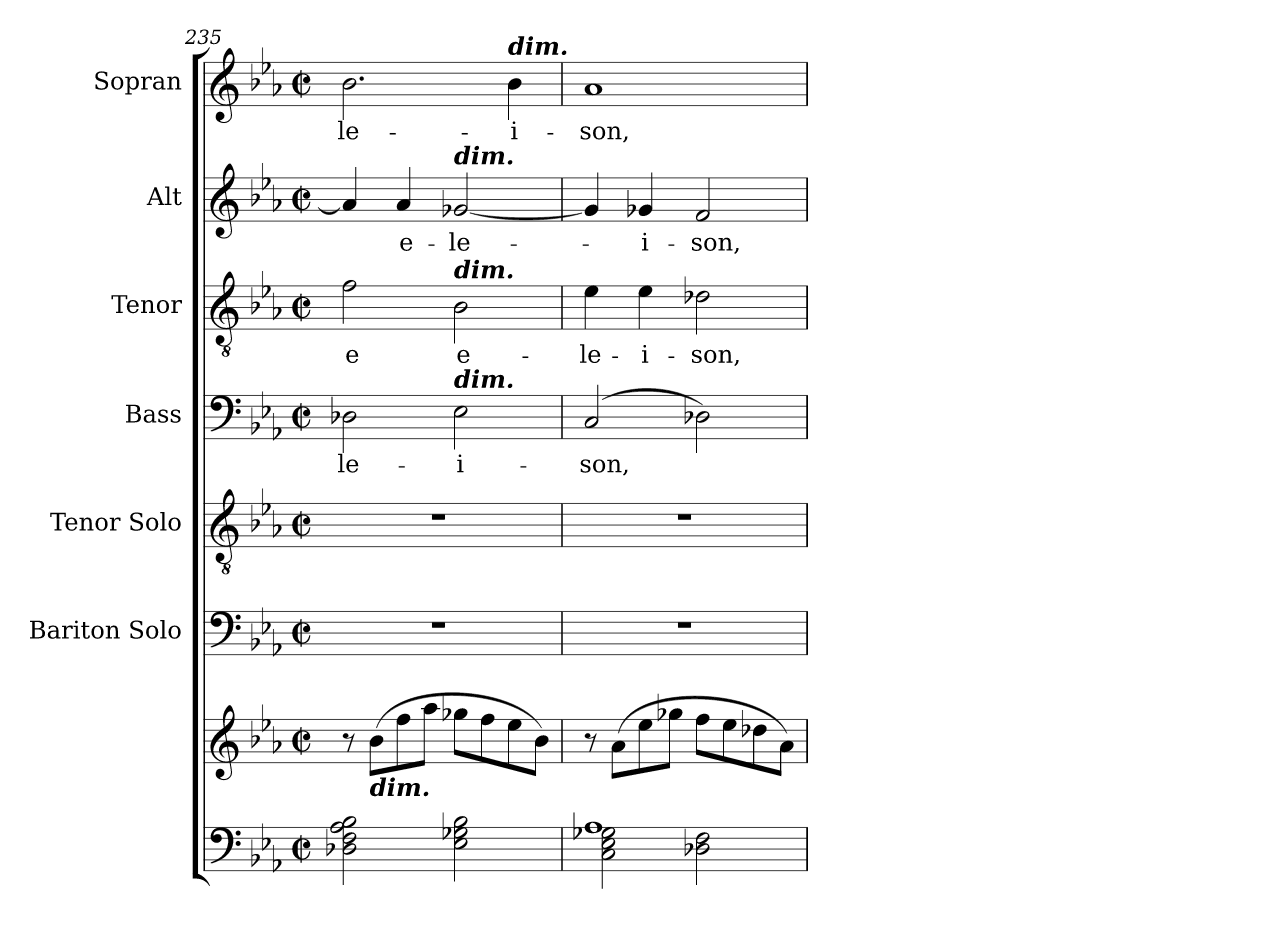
**kern	**kern	**kern	**kern	**kern	**text	**kern	**text	**kern	**text	**kern	**text
*part7	*part7	*part6	*part5	*part4	*part4	*part3	*part3	*part2	*part2	*part1	*part1
*staff8	*staff7	*staff6	*staff5	*staff4	*staff4	*staff3	*staff3	*staff2	*staff2	*staff1	*staff1
*	*	*I"Bariton Solo	*I"Tenor Solo	*I"Bass	*	*I"Tenor	*	*I"Alt	*	*I"Sopran	*
*	*	*	*	*I'B.	*	*I'T.	*	*I'A.	*	*I'S.	*
!!LO:LB:g=z
*clefF4	*clefG2	*clefF4	*clefGv2	*clefF4	*	*clefGv2	*	*clefG2	*	*clefG2	*
*k[b-e-a-]	*k[b-e-a-]	*k[b-e-a-]	*k[b-e-a-]	*k[b-e-a-]	*	*k[b-e-a-]	*	*k[b-e-a-]	*	*k[b-e-a-]	*
*E-:	*E-:	*E-:	*E-:	*E-:	*	*E-:	*	*E-:	*	*E-:	*
*M2/2	*M2/2	*M2/2	*M2/2	*M2/2	*	*M2/2	*	*M2/2	*	*M2/2	*
*met(c|)	*met(c|)	*met(c|)	*met(c|)	*met(c|)	*	*met(c|)	*	*met(c|)	*	*met(c|)	*
=235	=235	=235	=235	=235	=235	=235	=235	=235	=235	=235	=235
!	!	!	!	!	!LO:LY:b	!	!LO:LY:b	!	!	!	!LO:LY:b
2D-X\ 2F\ 2A-\ 2B-\	8r	1r	1r	2D-X\	-le-	2f\	-e	4a-/]	.	2.b-\	-le-
!	!LO:TX:b:Bi:t=dim.	!	!	!	!	!	!	!	!	!	!
.	(>8b-\L	.	.	.	.	.	.	.	.	.	.
!	!	!	!	!	!	!	!	!	!LO:LY:b	!	!
.	8ff\	.	.	.	.	.	.	4a-/	e-	.	.
.	8aa-\J	.	.	.	.	.	.	.	.	.	.
!	!	!	!	!	!	!	!	!LO:TX:a:Bi:t=dim.	!	!	!
!	!	!	!	!	!	!LO:TX:a:Bi:t=dim.	!	!	!	!	!
!	!	!	!	!LO:TX:a:Bi:t=dim.	!	!	!	!	!	!	!
!	!	!	!	!	!LO:LY:b	!	!LO:LY:b	!	!LO:LY:b	!	!
2E-\ 2G-X\ 2B-\	8gg-X\L	.	.	2E-\	-i-	2B-\	e-	[2g-X/	-le-	.	.
.	8ff\	.	.	.	.	.	.	.	.	.	.
!	!	!	!	!	!	!	!	!	!	!LO:TX:a:Bi:t=dim.	!
!	!	!	!	!	!	!	!	!	!	!	!LO:LY:b
.	8ee-\	.	.	.	.	.	.	.	.	4b-\	-i-
.	8b-\J)	.	.	.	.	.	.	.	.	.	.
=236	=236	=236	=236	=236	=236	=236	=236	=236	=236	=236	=236
*^	*	*	*	*	*	*	*	*	*	*	*
!	!	!	!	!	!	!LO:LY:b	!	!LO:LY:b	!	!	!	!LO:LY:b
1A-	2C\ 2E-\ 2G-X\	8r	1r	1r	(2C/	-son,	4e-\	-le-	4g-/]	.	1a-	-son,
.	.	(>8a-\L	.	.	.	.	.	.	.	.	.	.
!	!	!	!	!	!	!	!	!LO:LY:b	!	!LO:LY:b	!	!
.	.	8ee-\	.	.	.	.	4e-\	-i-	4g-X/	-i-	.	.
.	.	8gg-X\J	.	.	.	.	.	.	.	.	.	.
!	!	!	!	!	!	!	!	!LO:LY:b	!	!LO:LY:b	!	!
.	2D-X\ 2F\	8ff\L	.	.	2D-X\)	.	2d-X\	-son,	2f/	-son,	.	.
.	.	8ee-\	.	.	.	.	.	.	.	.	.	.
.	.	8dd-X\	.	.	.	.	.	.	.	.	.	.
.	.	8a-\J)	.	.	.	.	.	.	.	.	.	.
*v	*v	*	*	*	*	*	*	*	*	*	*	*
=	=	=	=	=	=	=	=	=	=	=	=
*-	*-	*-	*-	*-	*-	*-	*-	*-	*-	*-	*-
